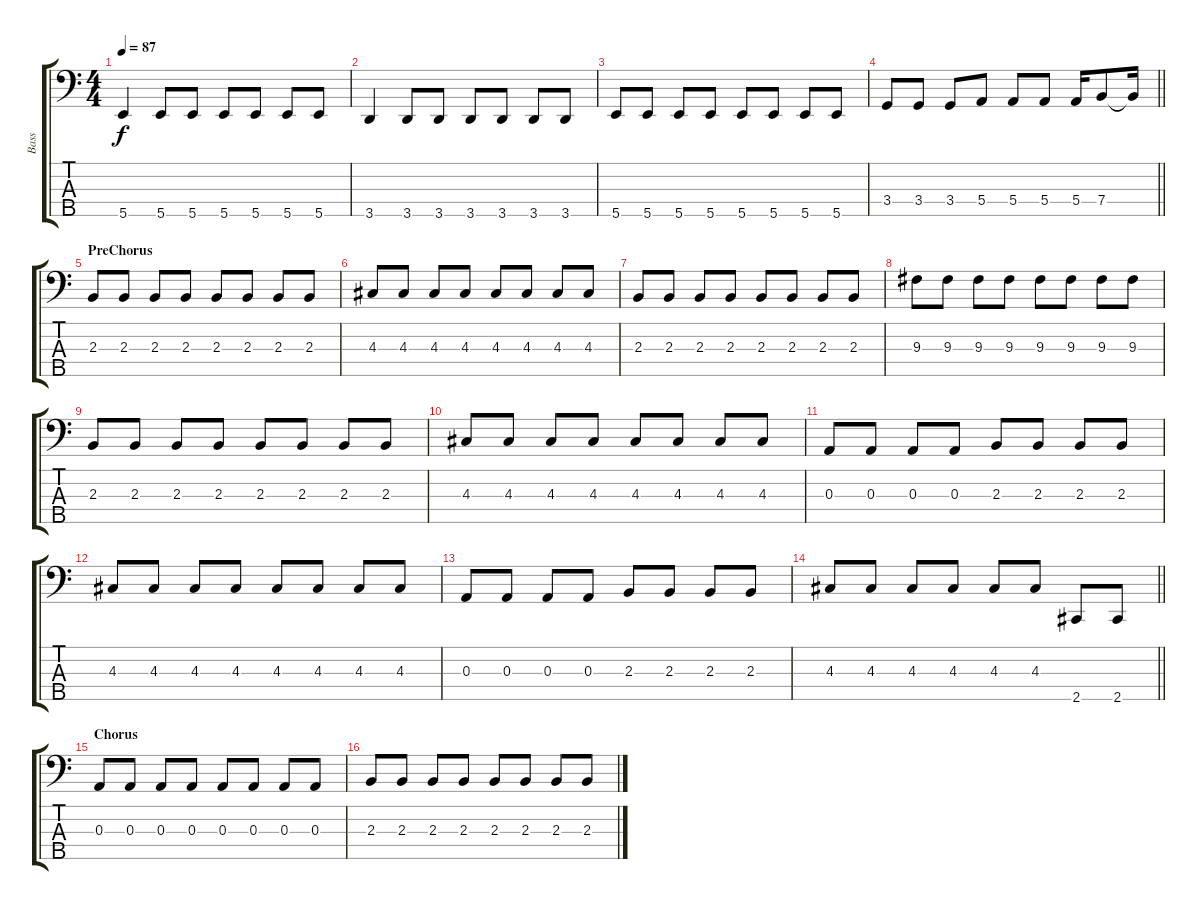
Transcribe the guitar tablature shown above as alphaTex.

\track ("Bass" "Bass") {instrument electricbassfinger}
\staff {score tabs}
\tuning (G2 D2 A1 E1 B0) {hide}
\ts (4 4)
\tempo 87
\clef f4
\ks c
5.5.4{dy f} 5.5.8 5.5.8 5.5.8 5.5.8 5.5.8 5.5.8 |
3.5.4 3.5.8 3.5.8 3.5.8 3.5.8 3.5.8 3.5.8 |
5.5.8 5.5.8 5.5.8 5.5.8 5.5.8 5.5.8 5.5.8 5.5.8 |
\barLineRight lightlight
3.4.8 3.4.8 3.4.8 5.4.8 5.4.8 5.4.8 5.4.16 7.4.8 7.4{t}.16 |
\section ("" "PreChorus")
2.3.8 2.3.8 2.3.8 2.3.8 2.3.8 2.3.8 2.3.8 2.3.8 |
4.3.8 4.3.8 4.3.8 4.3.8 4.3.8 4.3.8 4.3.8 4.3.8 |
2.3.8 2.3.8 2.3.8 2.3.8 2.3.8 2.3.8 2.3.8 2.3.8 |
9.3.8 9.3.8 9.3.8 9.3.8 9.3.8 9.3.8 9.3.8 9.3.8 |
2.3.8 2.3.8 2.3.8 2.3.8 2.3.8 2.3.8 2.3.8 2.3.8 |
4.3.8 4.3.8 4.3.8 4.3.8 4.3.8 4.3.8 4.3.8 4.3.8 |
0.3.8 0.3.8 0.3.8 0.3.8 2.3.8 2.3.8 2.3.8 2.3.8 |
4.3.8 4.3.8 4.3.8 4.3.8 4.3.8 4.3.8 4.3.8 4.3.8 |
0.3.8 0.3.8 0.3.8 0.3.8 2.3.8 2.3.8 2.3.8 2.3.8 |
\barLineRight lightlight
4.3.8 4.3.8 4.3.8 4.3.8 4.3.8 4.3.8 2.5.8 2.5.8 |
\section ("" "Chorus")
0.3.8 0.3.8 0.3.8 0.3.8 0.3.8 0.3.8 0.3.8 0.3.8 |
2.3.8 2.3.8 2.3.8 2.3.8 2.3.8 2.3.8 2.3.8 2.3.8
